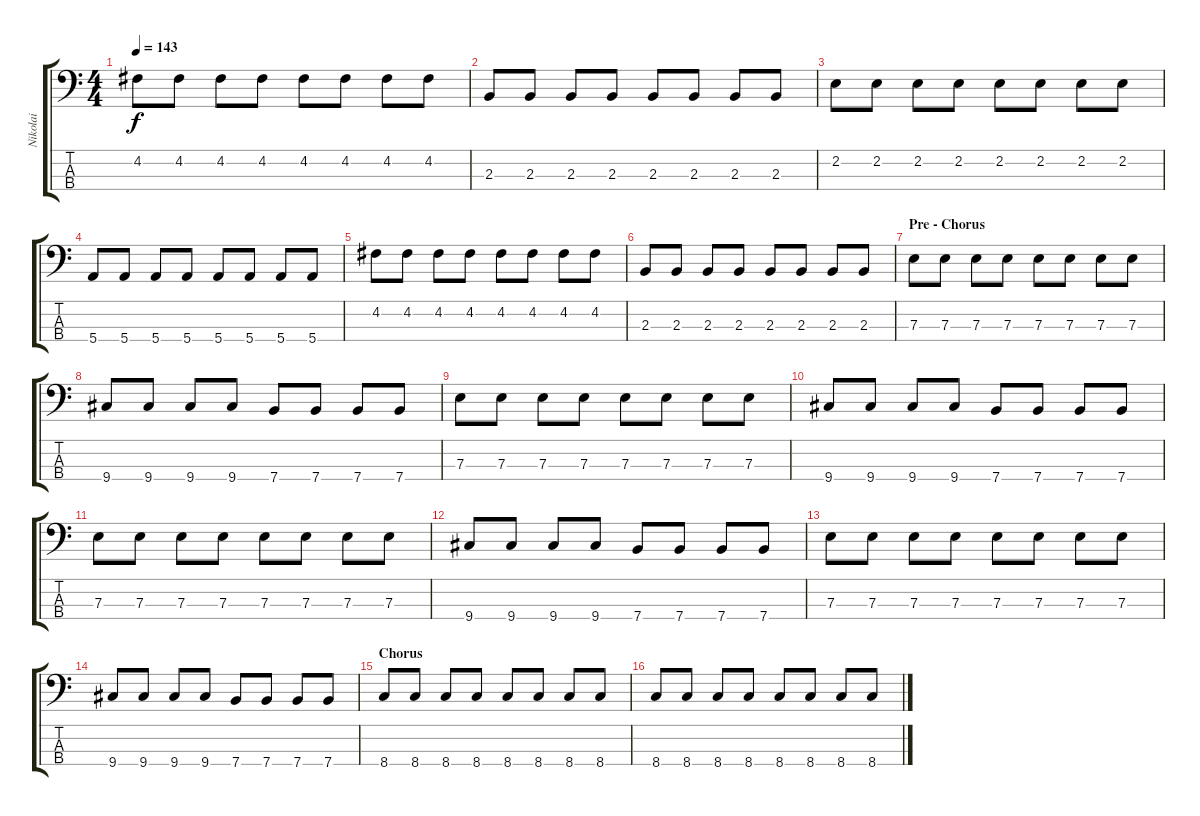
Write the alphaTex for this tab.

\track ("Nikolai" "Nikolai") {instrument electricbasspick}
\staff {score tabs}
\tuning (G2 D2 A1 E1) {hide}
\ts (4 4)
\tempo 143
\clef f4
\ks c
4.2.8{dy f} 4.2.8 4.2.8 4.2.8 4.2.8 4.2.8 4.2.8 4.2.8 |
2.3.8 2.3.8 2.3.8 2.3.8 2.3.8 2.3.8 2.3.8 2.3.8 |
2.2.8 2.2.8 2.2.8 2.2.8 2.2.8 2.2.8 2.2.8 2.2.8 |
5.4.8 5.4.8 5.4.8 5.4.8 5.4.8 5.4.8 5.4.8 5.4.8 |
4.2.8 4.2.8 4.2.8 4.2.8 4.2.8 4.2.8 4.2.8 4.2.8 |
2.3.8 2.3.8 2.3.8 2.3.8 2.3.8 2.3.8 2.3.8 2.3.8 |
\section ("" "Pre - Chorus")
7.3.8 7.3.8 7.3.8 7.3.8 7.3.8 7.3.8 7.3.8 7.3.8 |
9.4.8 9.4.8 9.4.8 9.4.8 7.4.8 7.4.8 7.4.8 7.4.8 |
7.3.8 7.3.8 7.3.8 7.3.8 7.3.8 7.3.8 7.3.8 7.3.8 |
9.4.8 9.4.8 9.4.8 9.4.8 7.4.8 7.4.8 7.4.8 7.4.8 |
7.3.8 7.3.8 7.3.8 7.3.8 7.3.8 7.3.8 7.3.8 7.3.8 |
9.4.8 9.4.8 9.4.8 9.4.8 7.4.8 7.4.8 7.4.8 7.4.8 |
7.3.8 7.3.8 7.3.8 7.3.8 7.3.8 7.3.8 7.3.8 7.3.8 |
9.4.8 9.4.8 9.4.8 9.4.8 7.4.8 7.4.8 7.4.8 7.4.8 |
\section ("" "Chorus")
8.4.8 8.4.8 8.4.8 8.4.8 8.4.8 8.4.8 8.4.8 8.4.8 |
8.4.8 8.4.8 8.4.8 8.4.8 8.4.8 8.4.8 8.4.8 8.4.8
